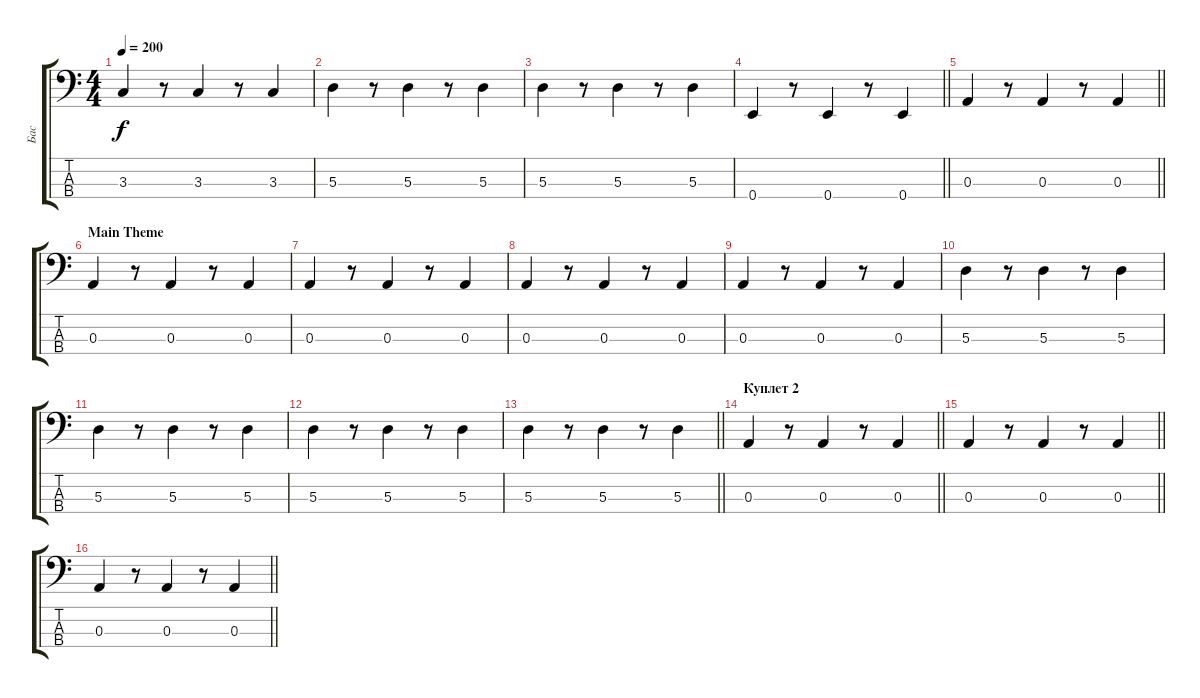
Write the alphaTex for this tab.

\track ("Бас" "Бас") {instrument electricbassfinger}
\staff {score tabs}
\tuning (G2 D2 A1 E1) {hide}
\ts (4 4)
\tempo 200
\clef f4
\ks c
3.3.4{dy f} r.8 3.3.4 r.8 3.3.4 |
5.3.4 r.8 5.3.4 r.8 5.3.4 |
5.3.4 r.8 5.3.4 r.8 5.3.4 |
\barLineRight lightlight
0.4.4 r.8 0.4.4 r.8 0.4.4 |
\barLineRight lightlight
0.3.4 r.8 0.3.4 r.8 0.3.4 |
\section ("" "Main Theme")
0.3.4 r.8 0.3.4 r.8 0.3.4 |
0.3.4 r.8 0.3.4 r.8 0.3.4 |
0.3.4 r.8 0.3.4 r.8 0.3.4 |
0.3.4 r.8 0.3.4 r.8 0.3.4 |
5.3.4 r.8 5.3.4 r.8 5.3.4 |
5.3.4 r.8 5.3.4 r.8 5.3.4 |
5.3.4 r.8 5.3.4 r.8 5.3.4 |
\barLineRight lightlight
5.3.4 r.8 5.3.4 r.8 5.3.4 |
\section ("" "Куплет 2")
\barLineRight lightlight
0.3.4 r.8 0.3.4 r.8 0.3.4 |
\barLineRight lightlight
0.3.4 r.8 0.3.4 r.8 0.3.4 |
\barLineRight lightlight
0.3.4 r.8 0.3.4 r.8 0.3.4
